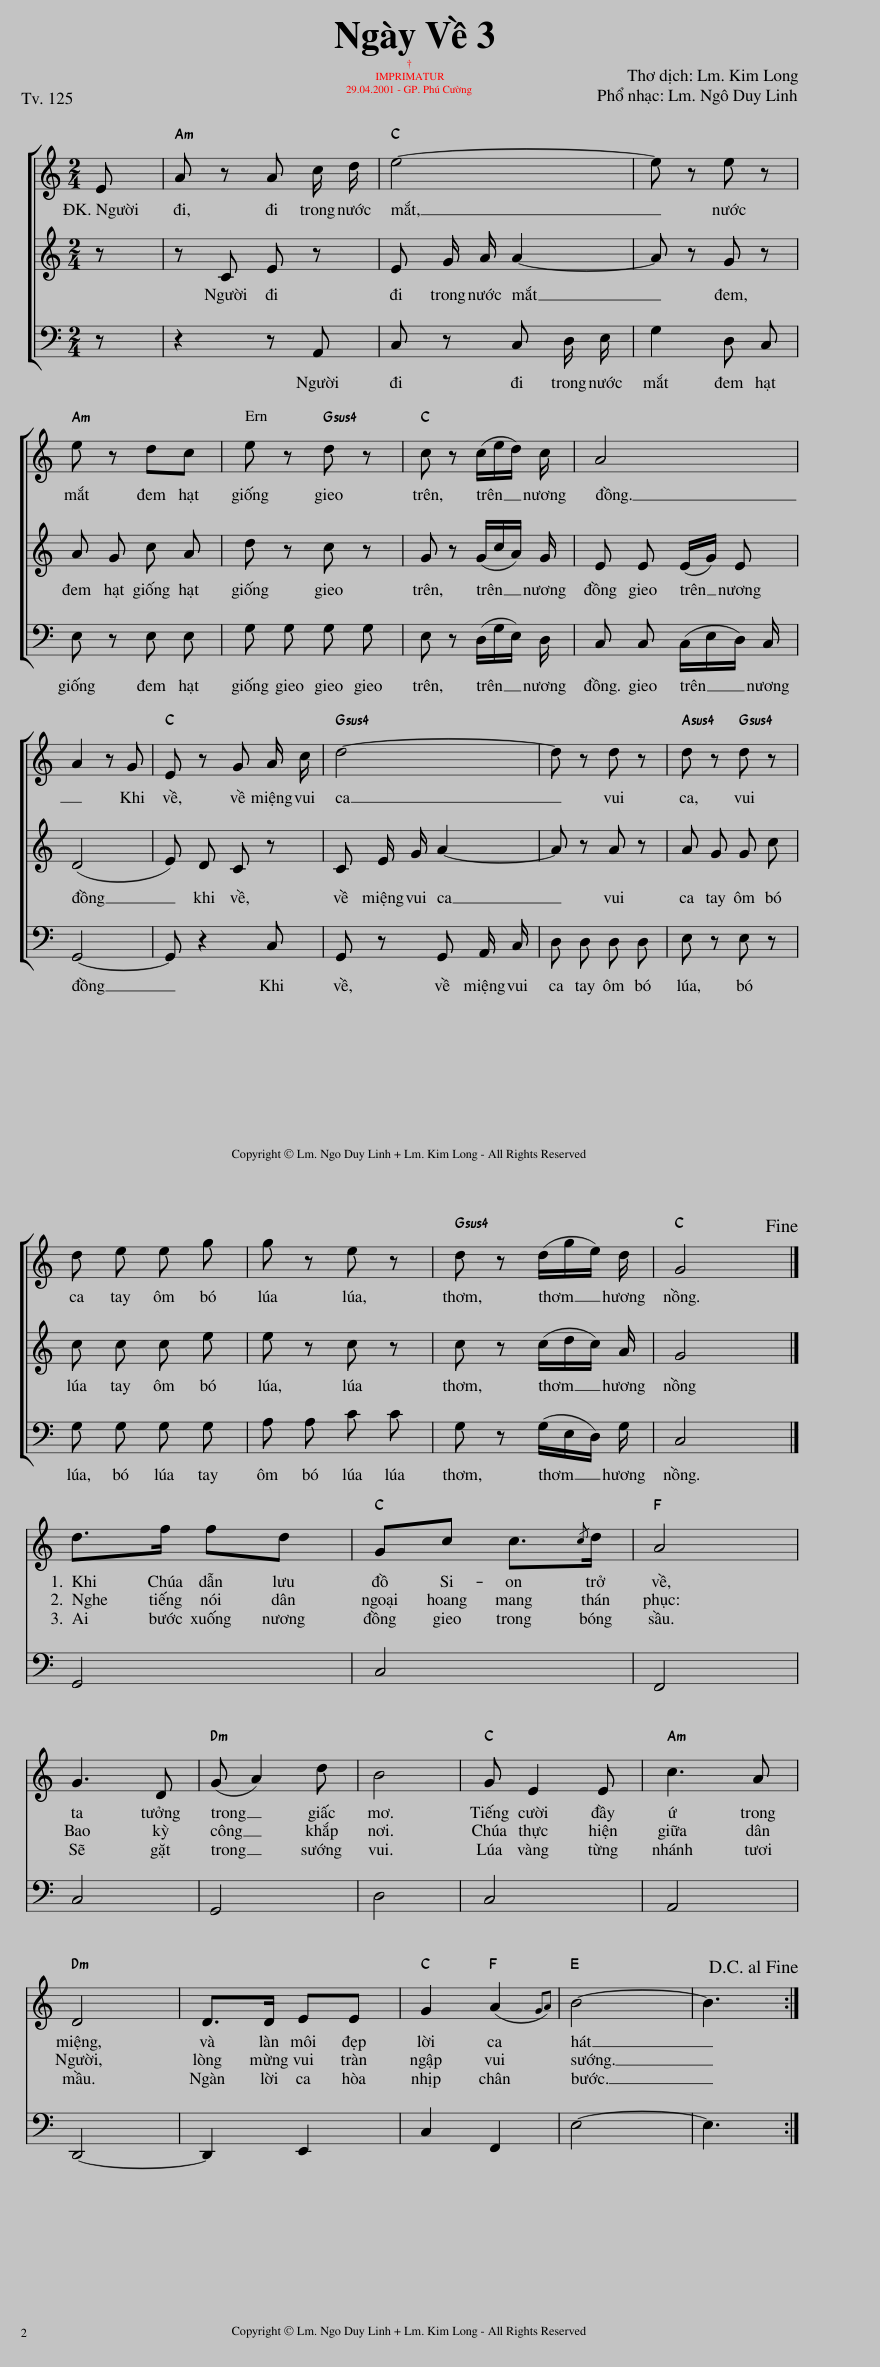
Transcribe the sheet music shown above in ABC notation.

X:1
%%score [ 1 2 3 ] 4
L:1/8
Q:1/4=65
M:2/4
I:linebreak $
K:C
V:1 treble
V:2 treble
V:3 bass
V:4 bass
V:1
 E | A z A c/ d/ | e4- | e z e z |$ e z dc | %5
 e z d z | c z (c/e/d/) c/ | A4 |$ A2 z G | E z G A/ c/ | %10
 d4- | d z d z | d z d z |$ d e e g | g z e z | %15
 d z (d/g/e/) d/ | G4!fine! |]$ d>f fd | Gc c3/2{/c}d/ | A4 |$ %20
 G3 D | (G A2) d | B4 | G E2 E | c3 A |$ %25
 D4 | D>D EE | G2 (A2{GA)} | B4- | B3!D.C.! :| %30
V:2
 z | z C E z | E G/ A/ A2- | A z G z |$ A G c A | %5
 d z c z | G z (G/c/A/) G/ | E E (E/G/) E |$ (D4 | E) D C z | %10
 C E/ G/ A2- | A z A z | A G G c |$ c c c e | e z c z | %15
 c z (c/d/c/) A/ | G4 |]$ z4 | z4 | z4 |$ %20
 z4 | z4 | z4 | z4 | z4 |$ %25
 z4 | z4 | z4 | z4 | z2 z :| %30
V:3
 z | z2 z A,, | C, z C, D,/ E,/ | G,2 D, C, |$ E, z E, E, | %5
 G, G, G, G, | E, z (D,/G,/E,/) D,/ | C, C, (C,/E,/D,/) C,/ |$ G,,4- | G,, z2 C, | %10
 G,, z G,, A,,/ C,/ | D, D, D, D, | E, z E, z |$ G, G, G, G, | A, A, C C | %15
 G, z (G,/E,/D,/) G,/ | C,4 |]$ z4 | z4 | z4 |$ %20
 z4 | z4 | z4 | z4 | z4 |$ %25
 z4 | z4 | z4 | z4 | z2 z :| %30
V:4
 z | z4 | z4 | z4 |$ z4 | %5
 z4 | z4 | z4 |$ z4 | z4 | %10
 z4 | z4 | z4 |$ z4 | z4 | %15
 z4 | z4 |]$ G,,4 | C,4 | F,,4 |$ %20
 C,4 | G,,4 | D,4 | C,4 | A,,4 |$ %25
 D,,4- | D,,2 E,,2 | C,2 F,,2 | E,4- | E,3 :| %30
